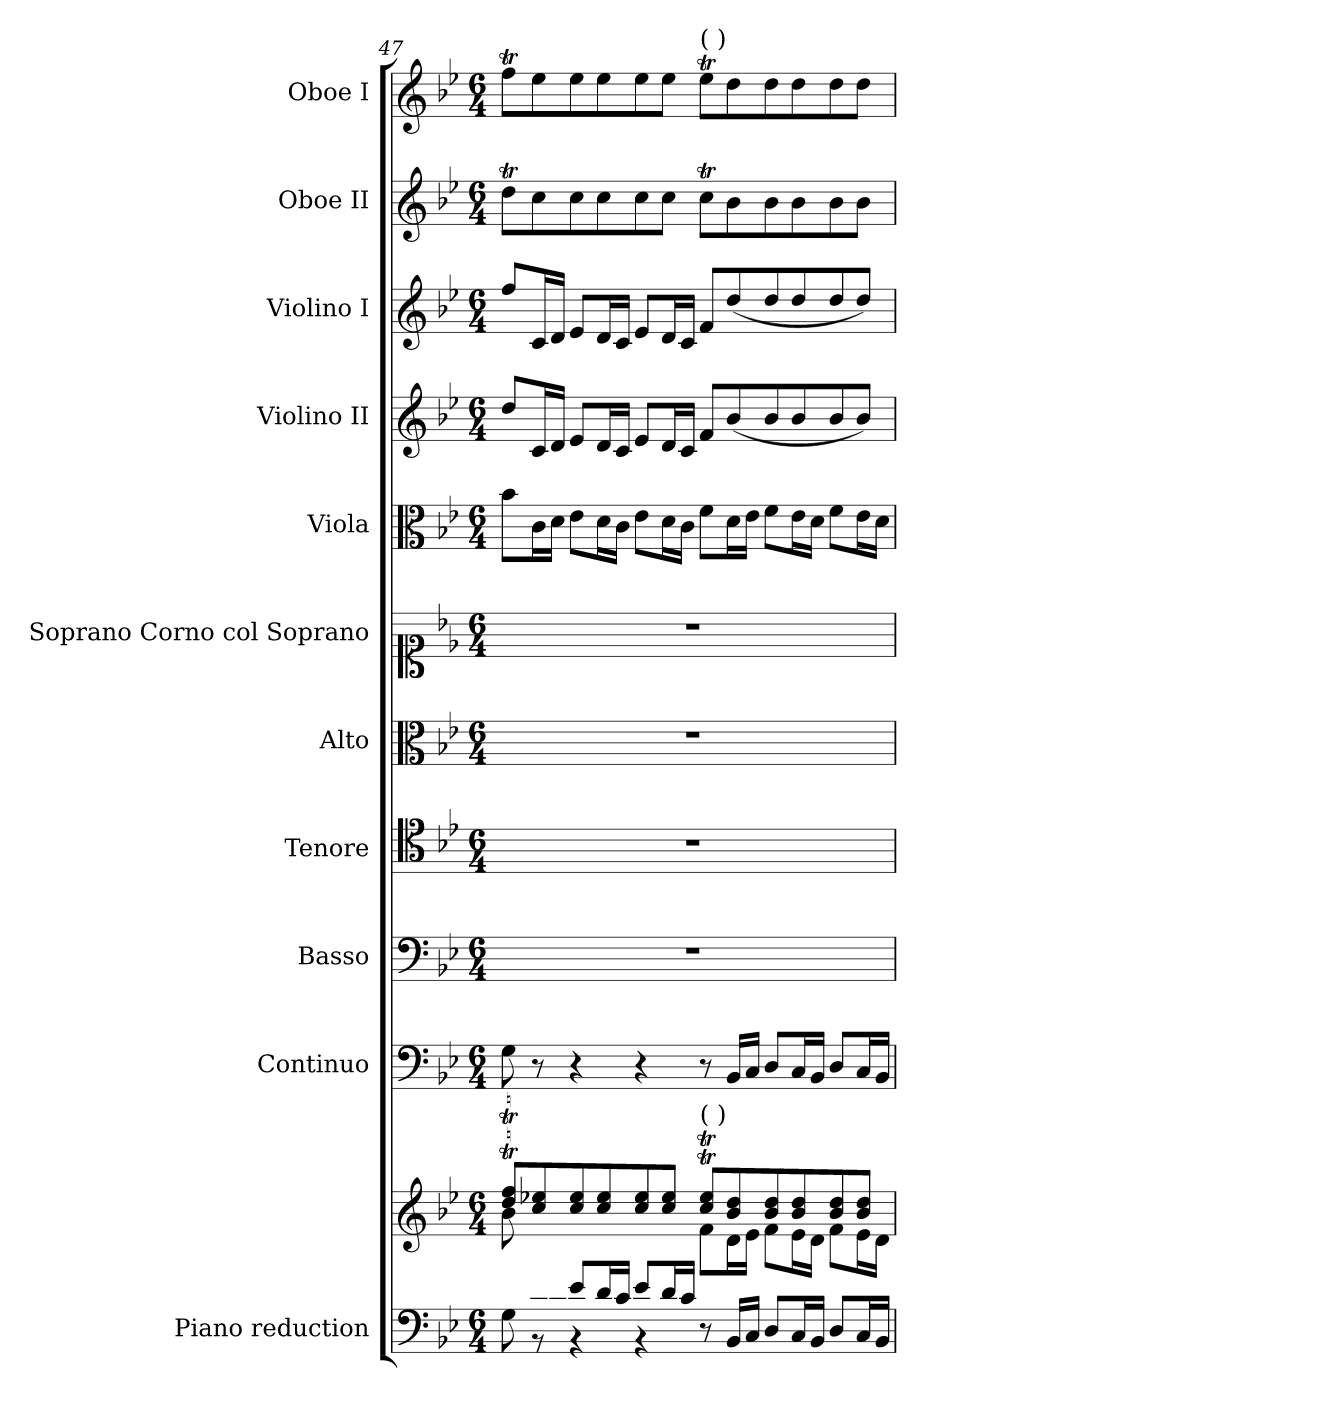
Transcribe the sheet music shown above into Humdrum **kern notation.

**kern	**kern	**kern	**kern	**kern	**kern	**kern	**kern	**kern	**kern	**kern	**kern
*part11	*part11	*part10	*part9	*part8	*part7	*part6	*part5	*part4	*part3	*part2	*part1
*staff12	*staff11	*staff10	*staff9	*staff8	*staff7	*staff6	*staff5	*staff4	*staff3	*staff2	*staff1
*I"Piano reduction	*	*I"Continuo	*I"Basso	*I"Tenore	*I"Alto	*I"Soprano Corno col Soprano	*I"Viola	*I"Violino II	*I"Violino I	*I"Oboe II	*I"Oboe I
*I'Pno	*	*	*	*	*	*	*I'Vla	*I'Vln	*I'Vln	*I'Ob	*I'Ob
!!LO:PB:g=z
*clefF4	*clefG2	*clefF4	*clefF4	*clefC4	*clefC3	*clefC1	*clefC3	*clefG2	*clefG2	*clefG2	*clefG2
*k[b-e-]	*k[b-e-]	*k[b-e-]	*k[b-e-]	*k[b-e-]	*k[b-e-]	*k[b-e-]	*k[b-e-]	*k[b-e-]	*k[b-e-]	*k[b-e-]	*k[b-e-]
*M6/4	*M6/4	*M6/4	*M6/4	*M6/4	*M6/4	*M6/4	*M6/4	*M6/4	*M6/4	*M6/4	*M6/4
=47	=47	=47	=47	=47	=47	=47	=47	=47	=47	=47	=47
*^	*^	*	*	*	*	*	*	*	*	*	*
*	*	*	*^	*	*	*	*	*	*	*	*	*	*
8ryy	8G\	8dd/T 8ff/TL	2.ryy	8b-\L	8G\	1.r	1.r	1.r	1.r	8b-\L	8dd/L	8ff/L	8ddt\L	8ffT\L
16c/L	8r	8cc/ 8ee-/	.	1ryy	8r	.	.	.	.	16c\L	16c/L	16c/L	8cc\	8ee-\
16d/JJ	.	.	.	.	.	.	.	.	.	16d\JJ	16d/JJ	16d/JJ	.	.
8e-/L	4r	8cc/ 8ee-/	.	.	4r	.	.	.	.	8e-\L	8e-/L	8e-/L	8cc\	8ee-\
16d/L	.	8cc/ 8ee-/	.	.	.	.	.	.	.	16d\L	16d/L	16d/L	8cc\	8ee-\
16c/JJ	.	.	.	.	.	.	.	.	.	16c\JJ	16c/JJ	16c/JJ	.	.
8e-/L	4r	8cc/ 8ee-/	.	.	4r	.	.	.	.	8e-\L	8e-/L	8e-/L	8cc\	8ee-\
16d/L	.	8cc/ 8ee-/J	.	.	.	.	.	.	.	16d\L	16d/L	16d/L	8cc\J	8ee-\J
16c/JJ	.	.	.	.	.	.	.	.	.	16c\JJ	16c/JJ	16c/JJ	.	.
!	!	!	!	!	!	!	!	!	!	!	!	!	!	!LO:TX:a:t=(    )
!	!	!LO:TX:a:t=(    )	!	!	!	!	!	!	!	!	!	!	!	!
2.ryy	8r	8cc/T 8ee-/TL	8f\L	.	8r	.	.	.	.	8f\L	8f/L	8f/L	8ccT\L	8ee-T\L
.	16BB-/LL	8b-/ 8dd/	16d\L	.	16BB-/LL	.	.	.	.	16d\L	(8b-/	(8dd/	8b-\	8dd\
.	16C/JJ	.	16e-\JJ	.	16C/JJ	.	.	.	.	16e-\JJ	.	.	.	.
.	8D/L	8b-/ 8dd/	8f\L	.	8D/L	.	.	.	.	8f\L	8b-/	8dd/	8b-\	8dd\
.	16C/L	8b-/ 8dd/	16e-\L	4.ryy	16C/L	.	.	.	.	16e-\L	8b-/	8dd/	8b-\	8dd\
.	16BB-/JJ	.	16d\JJ	.	16BB-/JJ	.	.	.	.	16d\JJ	.	.	.	.
.	8D/L	8b-/ 8dd/	8f\L	.	8D/L	.	.	.	.	8f\L	8b-/	8dd/	8b-\	8dd\
.	16C/L	8b-/ 8dd/J	16e-\L	.	16C/L	.	.	.	.	16e-\L	8b-/J)	8dd/J)	8b-\J	8dd\J
.	16BB-/JJ	.	16d\JJ	.	16BB-/JJ	.	.	.	.	16d\JJ	.	.	.	.
*v	*v	*	*	*	*	*	*	*	*	*	*	*	*	*
*	*v	*v	*v	*	*	*	*	*	*	*	*	*	*
=	=	=	=	=	=	=	=	=	=	=	=
*-	*-	*-	*-	*-	*-	*-	*-	*-	*-	*-	*-
